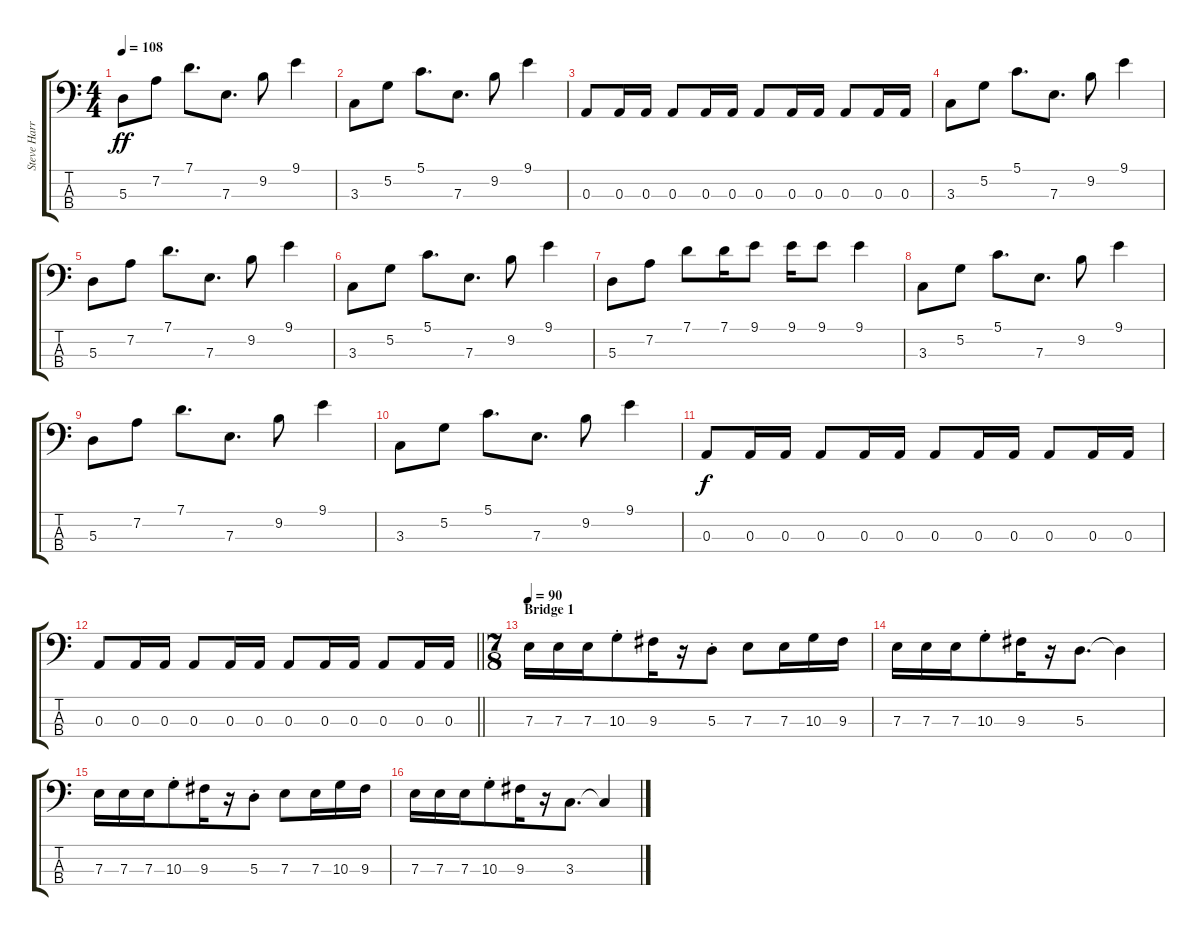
\track ("Steve Harris" "Steve Harr") {instrument electricbassfinger}
\staff {score tabs}
\tuning (G2 D2 A1 E1) {hide}
\ts (4 4)
\tempo 108
\clef f4
\ks c
5.3.8{dy ff} 7.2.8 7.1.8{d} 7.3.8{d} 9.2.8 9.1.4 |
3.3.8 5.2.8 5.1.8{d} 7.3.8{d} 9.2.8 9.1.4 |
0.3.8 0.3.16 0.3.16 0.3.8 0.3.16 0.3.16 0.3.8 0.3.16 0.3.16 0.3.8 0.3.16 0.3.16 |
3.3.8 5.2.8 5.1.8{d} 7.3.8{d} 9.2.8 9.1.4 |
5.3.8 7.2.8 7.1.8{d} 7.3.8{d} 9.2.8 9.1.4 |
3.3.8 5.2.8 5.1.8{d} 7.3.8{d} 9.2.8 9.1.4 |
5.3.8 7.2.8 7.1.8 7.1.16 9.1.8 9.1.16 9.1.8 9.1.4 |
3.3.8 5.2.8 5.1.8{d} 7.3.8{d} 9.2.8 9.1.4 |
5.3.8 7.2.8 7.1.8{d} 7.3.8{d} 9.2.8 9.1.4 |
3.3.8 5.2.8 5.1.8{d} 7.3.8{d} 9.2.8 9.1.4 |
0.3.8{dy f} 0.3.16 0.3.16 0.3.8 0.3.16 0.3.16 0.3.8 0.3.16 0.3.16 0.3.8 0.3.16 0.3.16 |
\barLineRight lightlight
0.3.8 0.3.16 0.3.16 0.3.8 0.3.16 0.3.16 0.3.8 0.3.16 0.3.16 0.3.8 0.3.16 0.3.16 |
\ts (7 8)
\section ("" "Bridge 1")
\tempo 90
7.3.16 7.3.16 7.3.16 10.3{st}.8 9.3.16 r.16 5.3{st}.8 7.3.8 7.3.16 10.3.16 9.3.16 |
7.3.16 7.3.16 7.3.16 10.3{st}.8 9.3.16 r.16 5.3.8{d} 5.3{t}.4 |
7.3.16 7.3.16 7.3.16 10.3{st}.8 9.3.16 r.16 5.3{st}.8 7.3.8 7.3.16 10.3.16 9.3.16 |
7.3.16 7.3.16 7.3.16 10.3{st}.8 9.3.16 r.16 3.3.8{d} 3.3{t}.4
